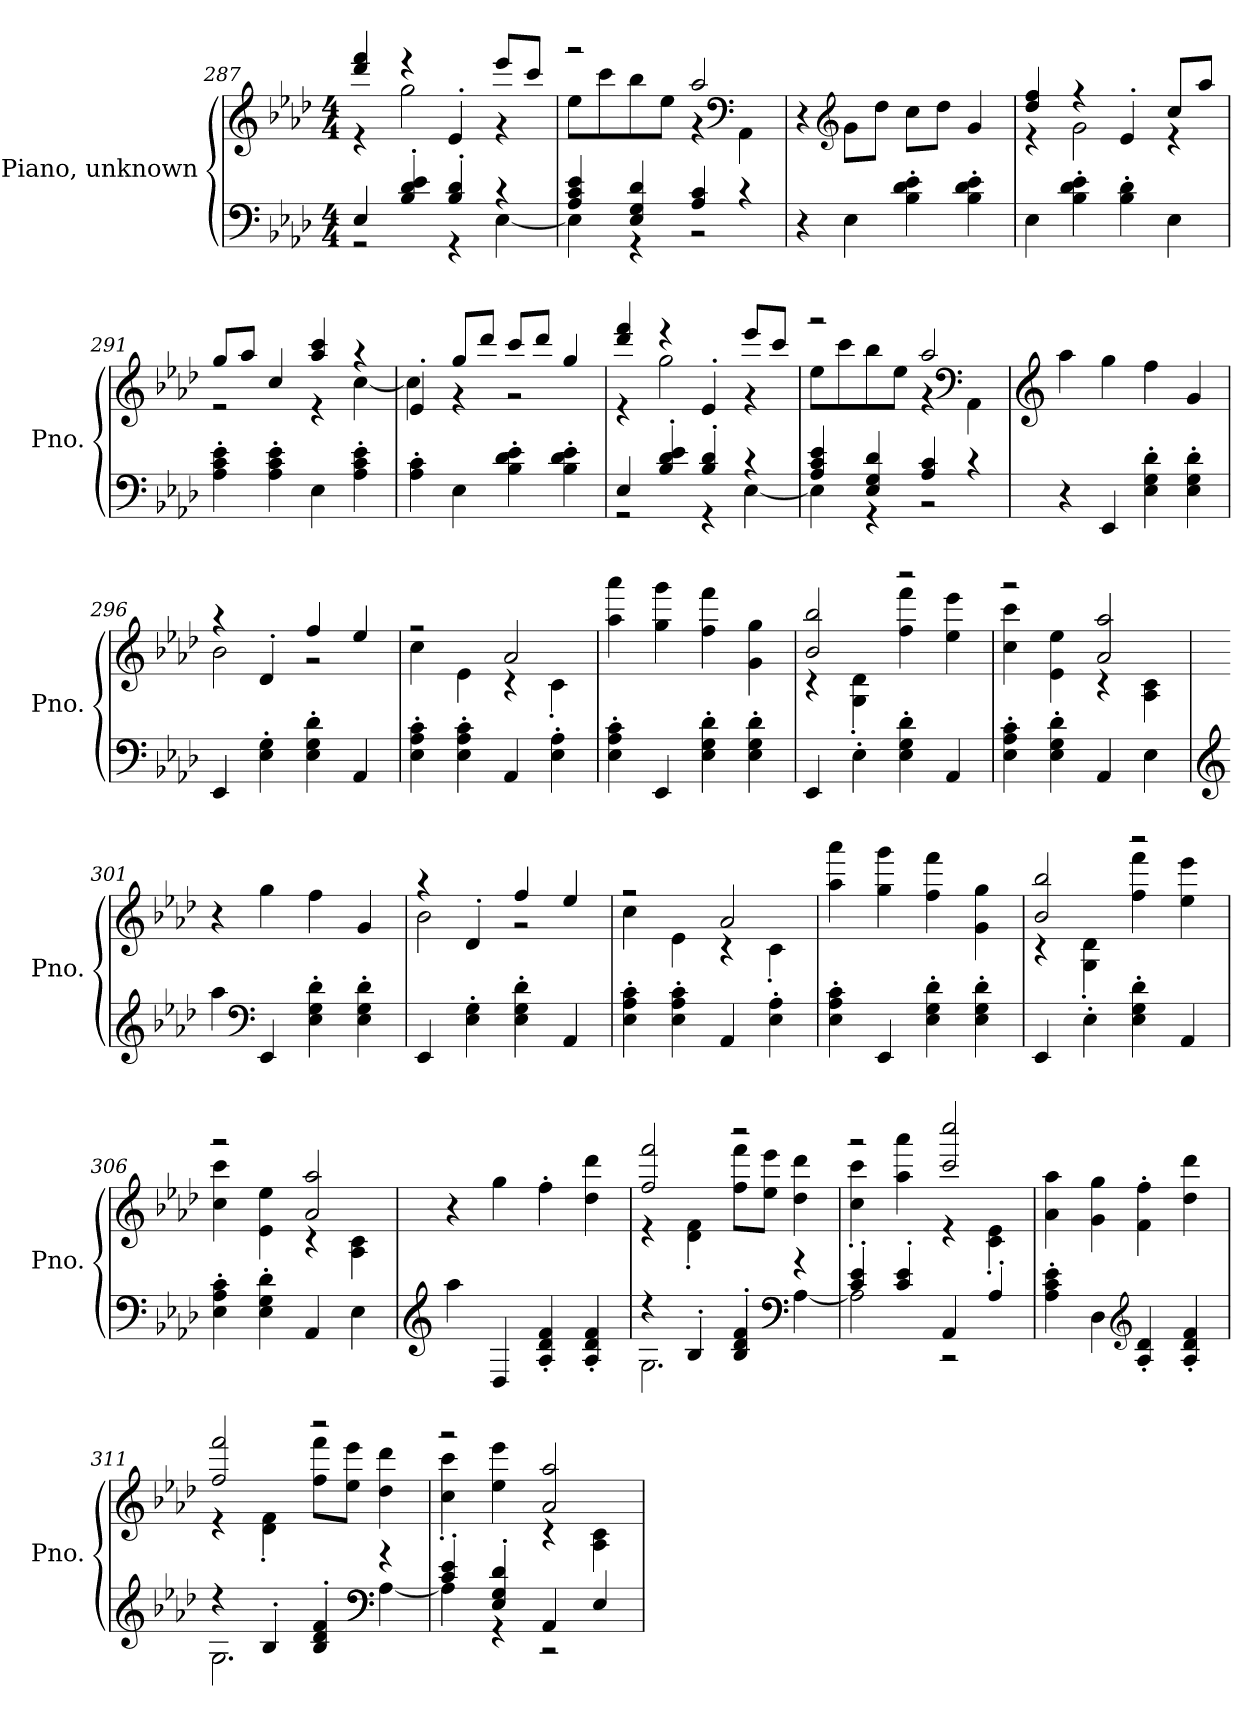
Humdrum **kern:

**kern	**kern
*part1	*part1
*staff2	*staff1
*I"Piano, unknown	*
*I'Pno.	*
*clefF4	*clefG2
*k[b-e-a-d-]	*k[b-e-a-d-]
*M4/4	*M4/4
=287	=287
*^	*^
4E-/	2r	4ddd-/ 4fff/	4r
4B-/' 4d-/' 4e-/'	.	4r	2gg\
4B-/' 4d-/'	4r	4e-'/	.
4r	[4E-\	8eee-/L	4r
.	.	8ccc/J	.
=288	=288	=288	=288
4A-/ 4c/ 4e-/	4E-\]	2r	8ee-\L
.	.	.	8ccc\
4E-/ 4G/ 4d-/	4r	.	8bb-\
.	.	.	8ee-\J
4A-/ 4c/	2r	2aa-/	4r
*	*	*clefF4	*
4r	.	.	4AA-\
*v	*v	*	*
*	*v	*v
=289	=289
4r	4r
*	*clefG2
4E-\	8g\L
.	8dd-\J
4B-\' 4d-\' 4e-\'	8cc\L
.	8dd-\J
4B-\' 4d-\' 4e-\'	4g/
!!LO:LB:g=z
=290	=290
*	*^
4E-\	4dd-/ 4ff/	4r
4B-\' 4d-\' 4e-\'	4r	2g\
4B-\' 4d-\'	4e-'/	.
4E-\	8cc/L	4r
.	8aa-/J	.
=291	=291	=291
4A-\' 4c\' 4e-\'	8gg/L	2r
.	8aa-/J	.
4A-\' 4c\' 4e-\'	4cc/	.
4E-\	4aa-/ 4ccc/	4r
4A-\' 4c\' 4e-\'	4r	[4cc\
=292	=292	=292
4A-\' 4c\'	4e-'/	4cc\]
4E-\	8gg/L	4r
.	8ddd-/J	.
4B-\' 4d-\' 4e-\'	8ccc/L	2r
.	8ddd-/J	.
4B-\' 4d-\' 4e-\'	4gg/	.
=293	=293	=293
*^	*	*
4E-/	2r	4ddd-/ 4fff/	4r
4B-/' 4d-/' 4e-/'	.	4r	2gg\
4B-/' 4d-/'	4r	4e-'/	.
4r	[4E-\	8eee-/L	4r
.	.	8ccc/J	.
=294	=294	=294	=294
4A-/ 4c/ 4e-/	4E-\]	2r	8ee-\L
.	.	.	8ccc\
4E-/ 4G/ 4d-/	4r	.	8bb-\
.	.	.	8ee-\J
4A-/ 4c/	2r	2aa-/	4r
*	*	*clefF4	*
4r	.	.	4AA-\
*v	*v	*	*
*	*v	*v
!!LO:LB:g=z
=295	=295
*	*clefG2
4r	4aa-\
4EE-/	4gg\
4E-\' 4G\' 4d-\'	4ff\
4E-\' 4G\' 4d-\'	4g/
=296	=296
*	*^
4EE-/	4r	2b-\
4E-\' 4G\'	4d-'/	.
4E-\' 4G\' 4d-\'	4ff/	2r
4AA-/	4ee-/	.
=297	=297	=297
4E-\' 4A-\' 4c\'	2r	4cc\
4E-\' 4A-\' 4c\'	.	4e-\
4AA-/	2a-/	4r
4E-\' 4A-\'	.	4c'\
*	*v	*v
=298	=298
4E-\' 4A-\' 4c\'	4aa-\ 4aaa-\
4EE-/	4gg\ 4ggg\
4E-\' 4G\' 4d-\'	4ff\ 4fff\
4E-\' 4G\' 4d-\'	4g\ 4gg\
=299	=299
*	*^
4EE-/	2b-/ 2bb-/	4r
4E-'\	.	4G\' 4d-\'
4E-\' 4G\' 4d-\'	2r	4ff\ 4fff\
4AA-/	.	4ee-\ 4eee-\
=300	=300	=300
4E-\' 4A-\' 4c\'	2r	4cc\ 4ccc\
4E-\' 4G\' 4d-\'	.	4e-\ 4ee-\
4AA-/	2a-/ 2aa-/	4r
4E-\	.	4A-\ 4c\
*	*v	*v
=301	=301
*clefG2	*
4aa-\	4r
*clefF4	*
4EE-/	4gg\
4E-\' 4G\' 4d-\'	4ff\
4E-\' 4G\' 4d-\'	4g/
!!LO:PB:g=z
=302	=302
*	*^
4EE-/	4r	2b-\
4E-\' 4G\'	4d-'/	.
4E-\' 4G\' 4d-\'	4ff/	2r
4AA-/	4ee-/	.
=303	=303	=303
4E-\' 4A-\' 4c\'	2r	4cc\
4E-\' 4A-\' 4c\'	.	4e-\
4AA-/	2a-/	4r
4E-\' 4A-\'	.	4c'\
*	*v	*v
=304	=304
4E-\' 4A-\' 4c\'	4aa-\ 4aaa-\
4EE-/	4gg\ 4ggg\
4E-\' 4G\' 4d-\'	4ff\ 4fff\
4E-\' 4G\' 4d-\'	4g\ 4gg\
=305	=305
*	*^
4EE-/	2b-/ 2bb-/	4r
4E-'\	.	4G\' 4d-\'
4E-\' 4G\' 4d-\'	2r	4ff\ 4fff\
4AA-/	.	4ee-\ 4eee-\
=306	=306	=306
4E-\' 4A-\' 4c\'	2r	4cc\ 4ccc\
4E-\' 4G\' 4d-\'	.	4e-\ 4ee-\
4AA-/	2a-/ 2aa-/	4r
4E-\	.	4A-\ 4c\
*	*v	*v
=307	=307
*clefG2	*
4aa-\	4r
4D-/	4gg\
4A-/' 4d-/' 4f/'	4ff'\
4A-/' 4d-/' 4f/'	4dd-\ 4ddd-\
!!LO:LB:g=z
=308	=308
*^	*^
4r	2.G\	2ff/ 2fff/	4r
4B-'/	.	.	4d-\' 4f\'
4B-/' 4d-/' 4f/'	.	2r	8ff\ 8fff\L
.	.	.	8ee-\ 8eee-\J
*clefF4	*	*	*
4r	[4A-\	.	4dd-\ 4ddd-\
=309	=309	=309	=309
4c/' 4e-/'	2A-\]	2r	4cc\' 4ccc\'
4c/' 4e-/'	.	.	4aa-\ 4aaa-\
4AA-/	2r	2ccc/ 2cccc/	4r
4A-'/	.	.	4c\' 4e-\'
*v	*v	*	*
*	*v	*v
=310	=310
4A-\' 4c\' 4e-\'	4a-\ 4aa-\
4D-\	4g\ 4gg\
*clefG2	*
4A-/' 4d-/'	4f\' 4ff\'
4A-/' 4d-/' 4f/'	4dd-\ 4ddd-\
=311	=311
*^	*^
4r	2.G\	2ff/ 2fff/	4r
4B-'/	.	.	4d-\' 4f\'
4B-/' 4d-/' 4f/'	.	2r	8ff\ 8fff\L
.	.	.	8ee-\ 8eee-\J
*clefF4	*	*	*
4r	[4A-\	.	4dd-\ 4ddd-\
=312	=312	=312	=312
4c/' 4e-/'	4A-\]	2r	4cc\' 4ccc\'
4E-/' 4G/' 4d-/'	4r	.	4ee-\ 4eee-\
4AA-/	2r	2a-/ 2aa-/	4r
4E-/	.	.	4A-\ 4c\
*v	*v	*	*
*	*v	*v
=	=
*-	*-
